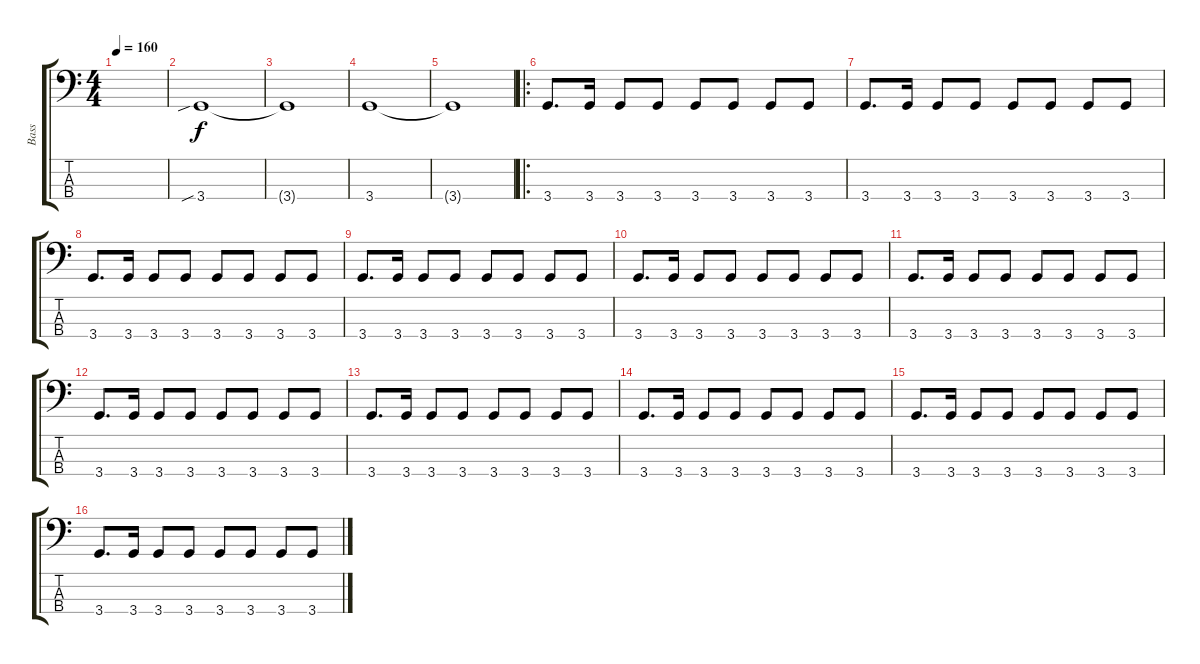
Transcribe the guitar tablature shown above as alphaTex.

\track ("Bass" "Bass") {instrument electricbassfinger}
\staff {score tabs}
\tuning (G2 D2 A1 E1) {hide}
\ts (4 4)
\tempo 160
\clef f4
\ks c
|
3.4{sib}.1 |
3.4{t}.1 |
3.4.1 |
3.4{t}.1 |
\ro
3.4.8{d} 3.4.16 3.4.8 3.4.8 3.4.8 3.4.8 3.4.8 3.4.8 |
3.4.8{d} 3.4.16 3.4.8 3.4.8 3.4.8 3.4.8 3.4.8 3.4.8 |
3.4.8{d} 3.4.16 3.4.8 3.4.8 3.4.8 3.4.8 3.4.8 3.4.8 |
3.4.8{d} 3.4.16 3.4.8 3.4.8 3.4.8 3.4.8 3.4.8 3.4.8 |
3.4.8{d} 3.4.16 3.4.8 3.4.8 3.4.8 3.4.8 3.4.8 3.4.8 |
3.4.8{d} 3.4.16 3.4.8 3.4.8 3.4.8 3.4.8 3.4.8 3.4.8 |
3.4.8{d} 3.4.16 3.4.8 3.4.8 3.4.8 3.4.8 3.4.8 3.4.8 |
3.4.8{d} 3.4.16 3.4.8 3.4.8 3.4.8 3.4.8 3.4.8 3.4.8 |
3.4.8{d} 3.4.16 3.4.8 3.4.8 3.4.8 3.4.8 3.4.8 3.4.8 |
3.4.8{d} 3.4.16 3.4.8 3.4.8 3.4.8 3.4.8 3.4.8 3.4.8 |
3.4.8{d} 3.4.16 3.4.8 3.4.8 3.4.8 3.4.8 3.4.8 3.4.8
